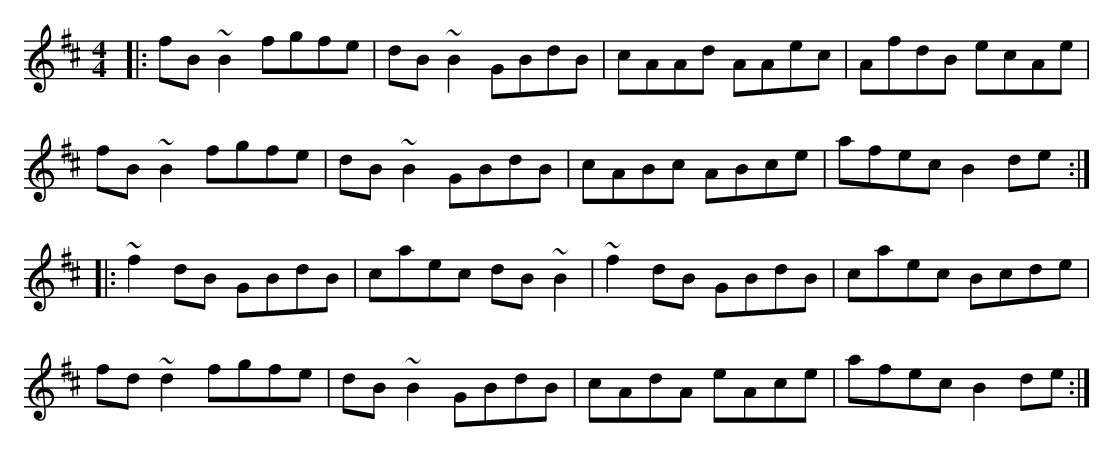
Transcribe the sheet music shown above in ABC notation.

X:1
M:4/4
K:Bmin
|:fB~B2 fgfe|dB~B2 GBdB|cAAd AAec|AfdB ecAe|
fB~B2 fgfe|dB~B2 GBdB|cABc ABce|afec B2de:|
|:~f2dB GBdB|caec dB~B2|~f2dB GBdB|caec Bcde|
fd~d2 fgfe|dB~B2 GBdB|cAdA eAce|afec B2de:|
